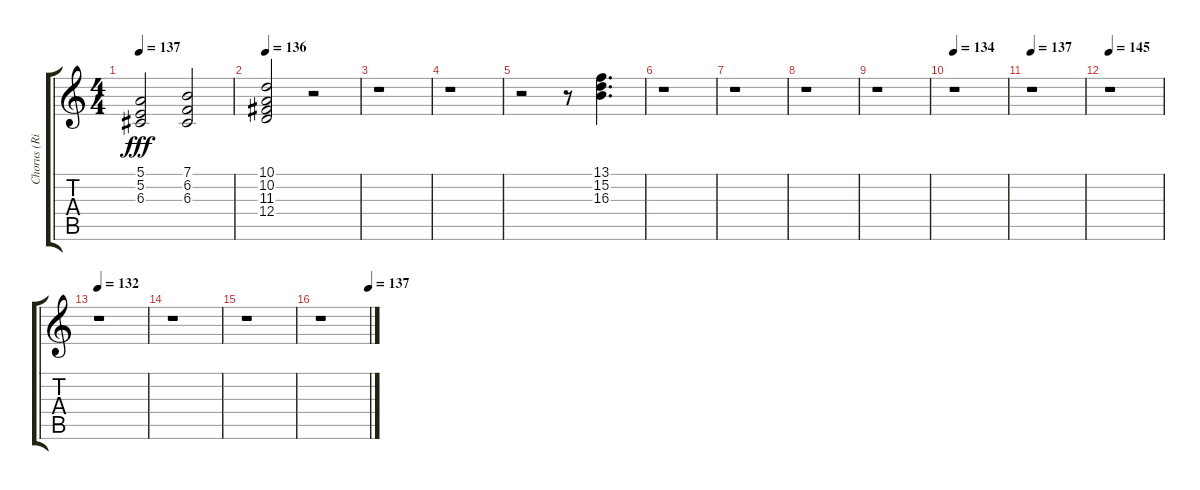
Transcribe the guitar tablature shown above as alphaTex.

\track ("Chorus (Right)" "Chorus (Ri") {instrument synthvoice}
\staff {score tabs}
\tuning (E4 B3 G3 D3 A2 E2) {hide}
\ts (4 4)
\tempo 137
\clef g2
\ks c
(5.1 5.2 6.3).2{dy fff} (7.1 6.2 6.3).2 |
\tempo 136
(10.1 10.2 11.3 12.4).2 r.2 |
r.1 |
r.1 |
r.2 r.8 (13.1 15.2 16.3).4{d} |
r.1 |
r.1 |
r.1 |
r.1 |
\tempo 134
r.1 |
\tempo 137
r.1 |
\tempo 145
r.1 |
\tempo 132
r.1 |
r.1 |
r.1 |
\tempo (137 0.99375)
r.1
